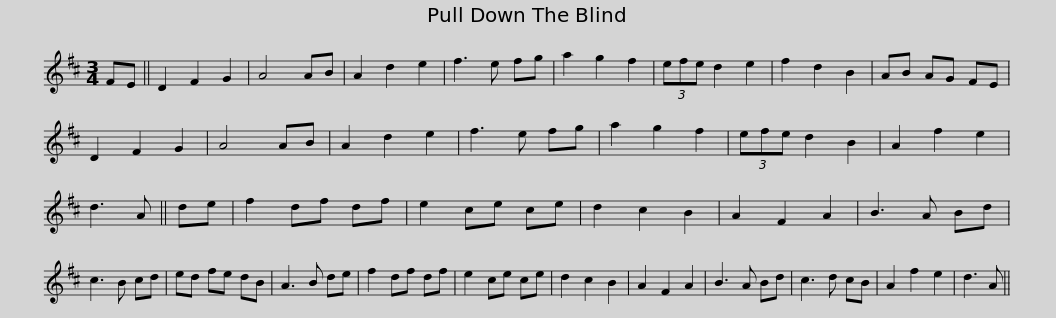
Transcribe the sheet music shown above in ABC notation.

X:1
L:1/8
M:3/4
I:linebreak $
K:D
V:1 treble
V:1
 FE || D2 F2 G2 | A4 AB | A2 d2 e2 | f3 e fg | %5
 a2 g2 f2 | (3efe d2 e2 | f2 d2 B2 | AB AG FE | D2 F2 G2 | %10
 A4 AB |$ A2 d2 e2 | f3 e fg | a2 g2 f2 | (3efe d2 B2 | %15
 A2 f2 e2 | d3 A || de | f2 df df | e2 ce ce | %20
 d2 c2 B2 | A2 F2 A2 |$ B3 A Bd | c3 B cd | ed fe dB | %25
 A3 B de | f2 df df | e2 ce ce | d2 c2 B2 | A2 F2 A2 | %30
 B3 A Bd |$ c3 d cB | A2 f2 e2 | d3 A || %34
